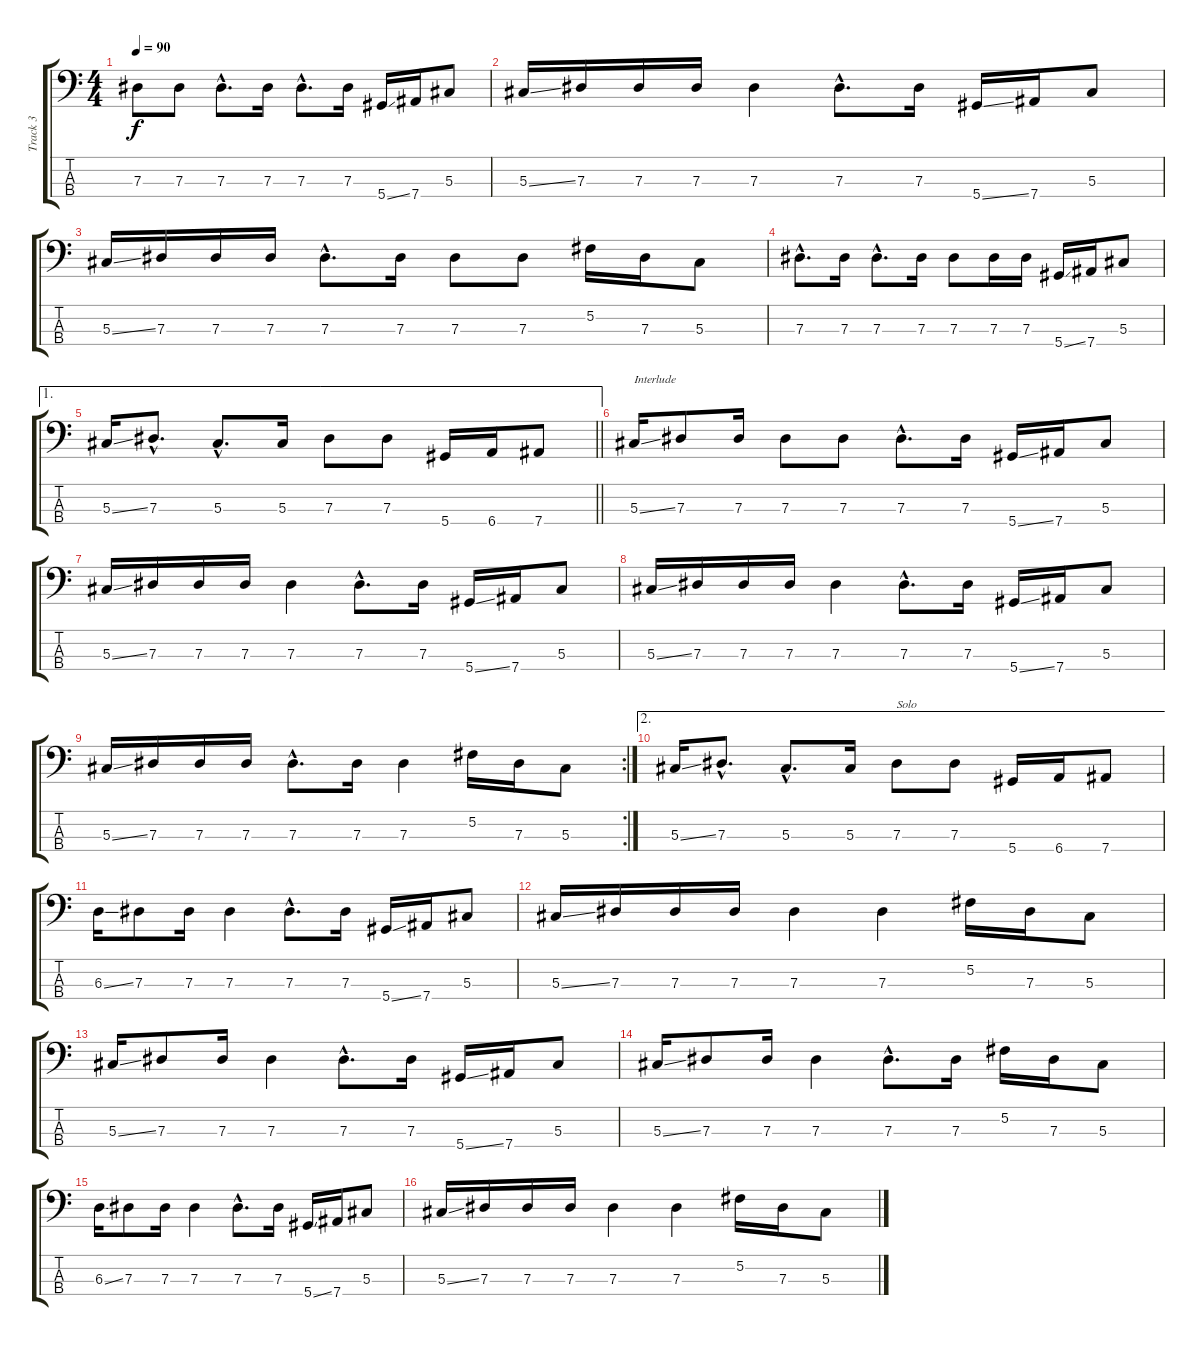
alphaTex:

\track ("Track 3" "Track 3") {instrument electricbasspick}
\staff {score tabs}
\tuning (Gb2 Db2 Ab1 Eb1) {hide}
\ts (4 4)
\tempo 90
\clef f4
\ks c
7.3.8{dy f} 7.3.8 7.3{hac}.8{d} 7.3.16 7.3{hac}.8{d} 7.3.16 5.4{ss}.16 7.4.16 5.3.8 |
5.3{ss}.16 7.3.16 7.3.16 7.3.16 7.3.4 7.3{hac}.8{d} 7.3.16 5.4{ss}.16 7.4.16 5.3.8 |
5.3{ss}.16 7.3.16 7.3.16 7.3.16 7.3{hac}.8{d} 7.3.16 7.3.8 7.3.8 5.2.16 7.3.16 5.3.8 |
7.3{hac}.8{d} 7.3.16 7.3{hac}.8{d} 7.3.16 7.3.8 7.3.16 7.3.16 5.4{ss}.16 7.4.16 5.3.8 |
\ae 1
\barLineRight lightlight
5.3{ss}.16 7.3{hac}.8{d} 5.3{hac}.8{d} 5.3.16 7.3.8 7.3.8 5.4.16 6.4.16 7.4.8 |
5.3{ss}.16{txt "Interlude"} 7.3.8 7.3.16 7.3.8 7.3.8 7.3{hac}.8{d} 7.3.16 5.4{ss}.16 7.4.16 5.3.8 |
5.3{ss}.16 7.3.16 7.3.16 7.3.16 7.3.4 7.3{hac}.8{d} 7.3.16 5.4{ss}.16 7.4.16 5.3.8 |
5.3{ss}.16 7.3.16 7.3.16 7.3.16 7.3.4 7.3{hac}.8{d} 7.3.16 5.4{ss}.16 7.4.16 5.3.8 |
\rc 2
5.3{ss}.16 7.3.16 7.3.16 7.3.16 7.3{hac}.8{d} 7.3.16 7.3.4 5.2.16 7.3.16 5.3.8 |
\ae 2
5.3{ss}.16 7.3{hac}.8{d} 5.3{hac}.8{d} 5.3.16 7.3.8{txt "Solo"} 7.3.8 5.4.16 6.4.16 7.4.8 |
6.3{ss}.16 7.3.8 7.3.16 7.3.4 7.3{hac}.8{d} 7.3.16 5.4{ss}.16 7.4.16 5.3.8 |
5.3{ss}.16 7.3.16 7.3.16 7.3.16 7.3.4 7.3.4 5.2.16 7.3.16 5.3.8 |
5.3{ss}.16 7.3.8 7.3.16 7.3.4 7.3{hac}.8{d} 7.3.16 5.4{ss}.16 7.4.16 5.3.8 |
5.3{ss}.16 7.3.8 7.3.16 7.3.4 7.3{hac}.8{d} 7.3.16 5.2.16 7.3.16 5.3.8 |
6.3{ss}.16 7.3.8 7.3.16 7.3.4 7.3{hac}.8{d} 7.3.16 5.4{ss}.16 7.4.16 5.3.8 |
5.3{ss}.16 7.3.16 7.3.16 7.3.16 7.3.4 7.3.4 5.2.16 7.3.16 5.3.8
